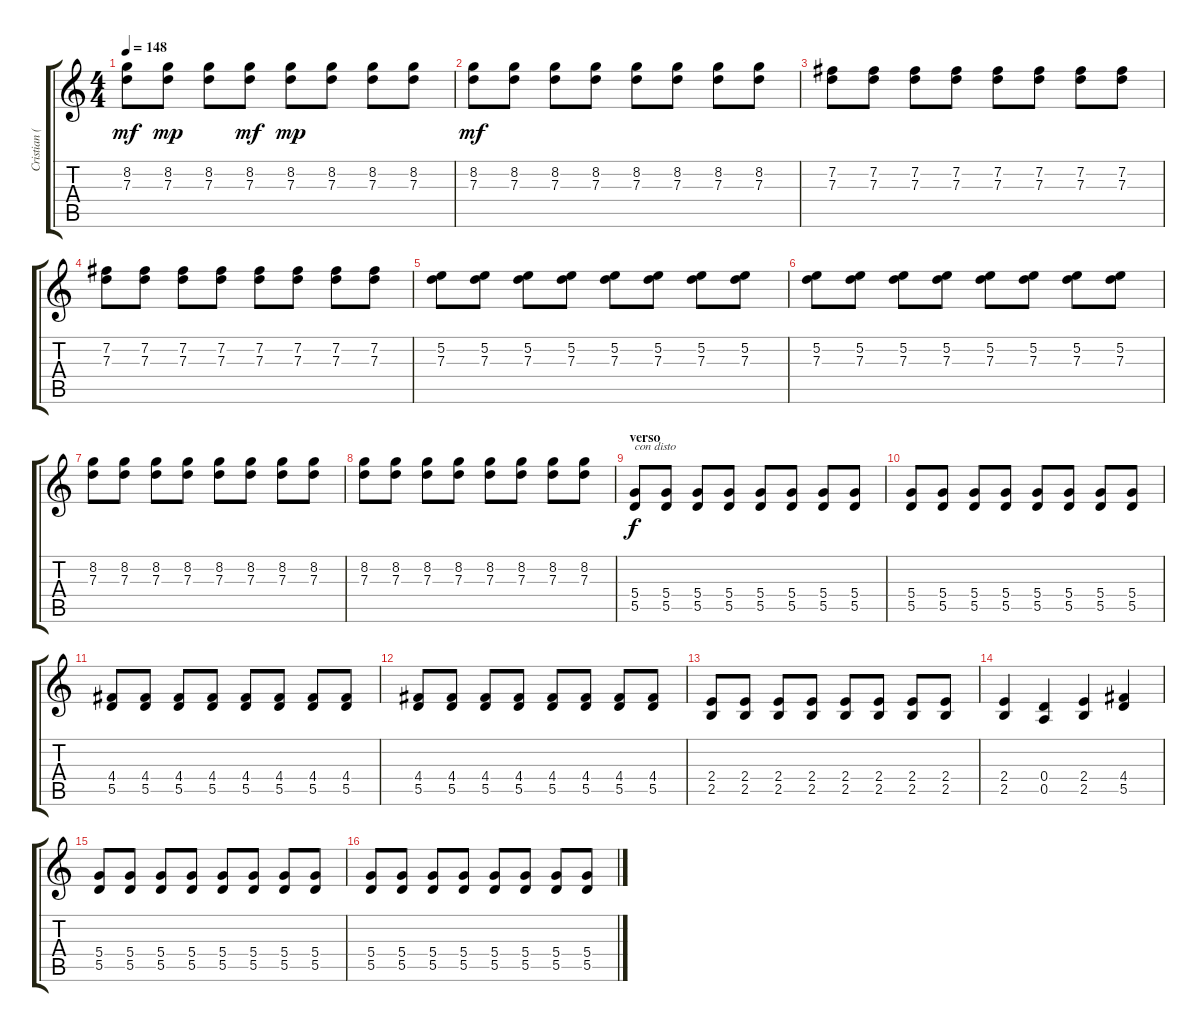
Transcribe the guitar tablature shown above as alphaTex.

\track ("Cristian (guitarra)" "Cristian (") {instrument electricguitarclean}
\staff {score tabs}
\tuning (E4 B3 G3 D3 A2 E2) {hide}
\ts (4 4)
\tempo 148
\clef g2
\ks c
(8.2 7.3).8{dy mf} (8.2 7.3).8{dy mp} (8.2 7.3).8 (8.2 7.3).8{dy mf} (8.2 7.3).8{dy mp} (8.2 7.3).8 (8.2 7.3).8 (8.2 7.3).8 |
(8.2 7.3).8{dy mf} (8.2 7.3).8 (8.2 7.3).8 (8.2 7.3).8 (8.2 7.3).8 (8.2 7.3).8 (8.2 7.3).8 (8.2 7.3).8 |
(7.2 7.3).8 (7.2 7.3).8 (7.2 7.3).8 (7.2 7.3).8 (7.2 7.3).8 (7.2 7.3).8 (7.2 7.3).8 (7.2 7.3).8 |
(7.2 7.3).8 (7.2 7.3).8 (7.2 7.3).8 (7.2 7.3).8 (7.2 7.3).8 (7.2 7.3).8 (7.2 7.3).8 (7.2 7.3).8 |
(5.2 7.3).8 (5.2 7.3).8 (5.2 7.3).8 (5.2 7.3).8 (5.2 7.3).8 (5.2 7.3).8 (5.2 7.3).8 (5.2 7.3).8 |
(5.2 7.3).8 (5.2 7.3).8 (5.2 7.3).8 (5.2 7.3).8 (5.2 7.3).8 (5.2 7.3).8 (5.2 7.3).8 (5.2 7.3).8 |
(8.2 7.3).8 (8.2 7.3).8 (8.2 7.3).8 (8.2 7.3).8 (8.2 7.3).8 (8.2 7.3).8 (8.2 7.3).8 (8.2 7.3).8 |
(8.2 7.3).8 (8.2 7.3).8 (8.2 7.3).8 (8.2 7.3).8 (8.2 7.3).8 (8.2 7.3).8 (8.2 7.3).8 (8.2 7.3).8 |
\section ("" "verso")
(5.4 5.5).8{txt "con disto" dy f volume 14 instrument distortionguitar} (5.4 5.5).8 (5.4 5.5).8 (5.4 5.5).8 (5.4 5.5).8 (5.4 5.5).8 (5.4 5.5).8 (5.4 5.5).8 |
(5.4 5.5).8 (5.4 5.5).8 (5.4 5.5).8 (5.4 5.5).8 (5.4 5.5).8 (5.4 5.5).8 (5.4 5.5).8 (5.4 5.5).8 |
(4.4 5.5).8 (4.4 5.5).8 (4.4 5.5).8 (4.4 5.5).8 (4.4 5.5).8 (4.4 5.5).8 (4.4 5.5).8 (4.4 5.5).8 |
(4.4 5.5).8 (4.4 5.5).8 (4.4 5.5).8 (4.4 5.5).8 (4.4 5.5).8 (4.4 5.5).8 (4.4 5.5).8 (4.4 5.5).8 |
(2.4 2.5).8 (2.4 2.5).8 (2.4 2.5).8 (2.4 2.5).8 (2.4 2.5).8 (2.4 2.5).8 (2.4 2.5).8 (2.4 2.5).8 |
(2.4 2.5).4 (0.4 0.5).4 (2.4 2.5).4 (4.4 5.5).4 |
(5.4 5.5).8 (5.4 5.5).8 (5.4 5.5).8 (5.4 5.5).8 (5.4 5.5).8 (5.4 5.5).8 (5.4 5.5).8 (5.4 5.5).8 |
(5.4 5.5).8 (5.4 5.5).8 (5.4 5.5).8 (5.4 5.5).8 (5.4 5.5).8 (5.4 5.5).8 (5.4 5.5).8 (5.4 5.5).8
